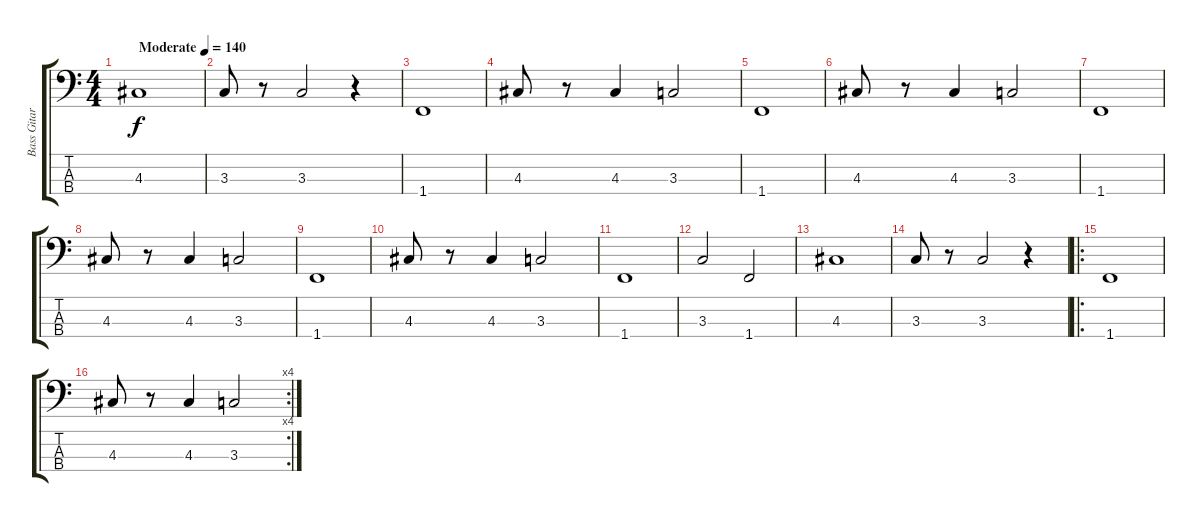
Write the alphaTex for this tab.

\track ("Bass Gitar" "Bass Gitar") {instrument electricbassfinger}
\staff {score tabs}
\tuning (G2 D2 A1 E1) {hide}
\ts (4 4)
\tempo (140 "Moderate")
\clef f4
\ks c
4.3.1{dy f instrument electricbassfinger} |
3.3.8 r.8 3.3.2 r.4 |
1.4.1 |
4.3.8 r.8 4.3.4 3.3.2 |
1.4.1 |
4.3.8 r.8 4.3.4 3.3.2 |
1.4.1 |
4.3.8 r.8 4.3.4 3.3.2 |
1.4.1 |
4.3.8 r.8 4.3.4 3.3.2 |
1.4.1 |
3.3.2 1.4.2 |
4.3.1 |
3.3.8 r.8 3.3.2 r.4 |
\ro
1.4.1 |
\rc 4
4.3.8 r.8 4.3.4 3.3.2
